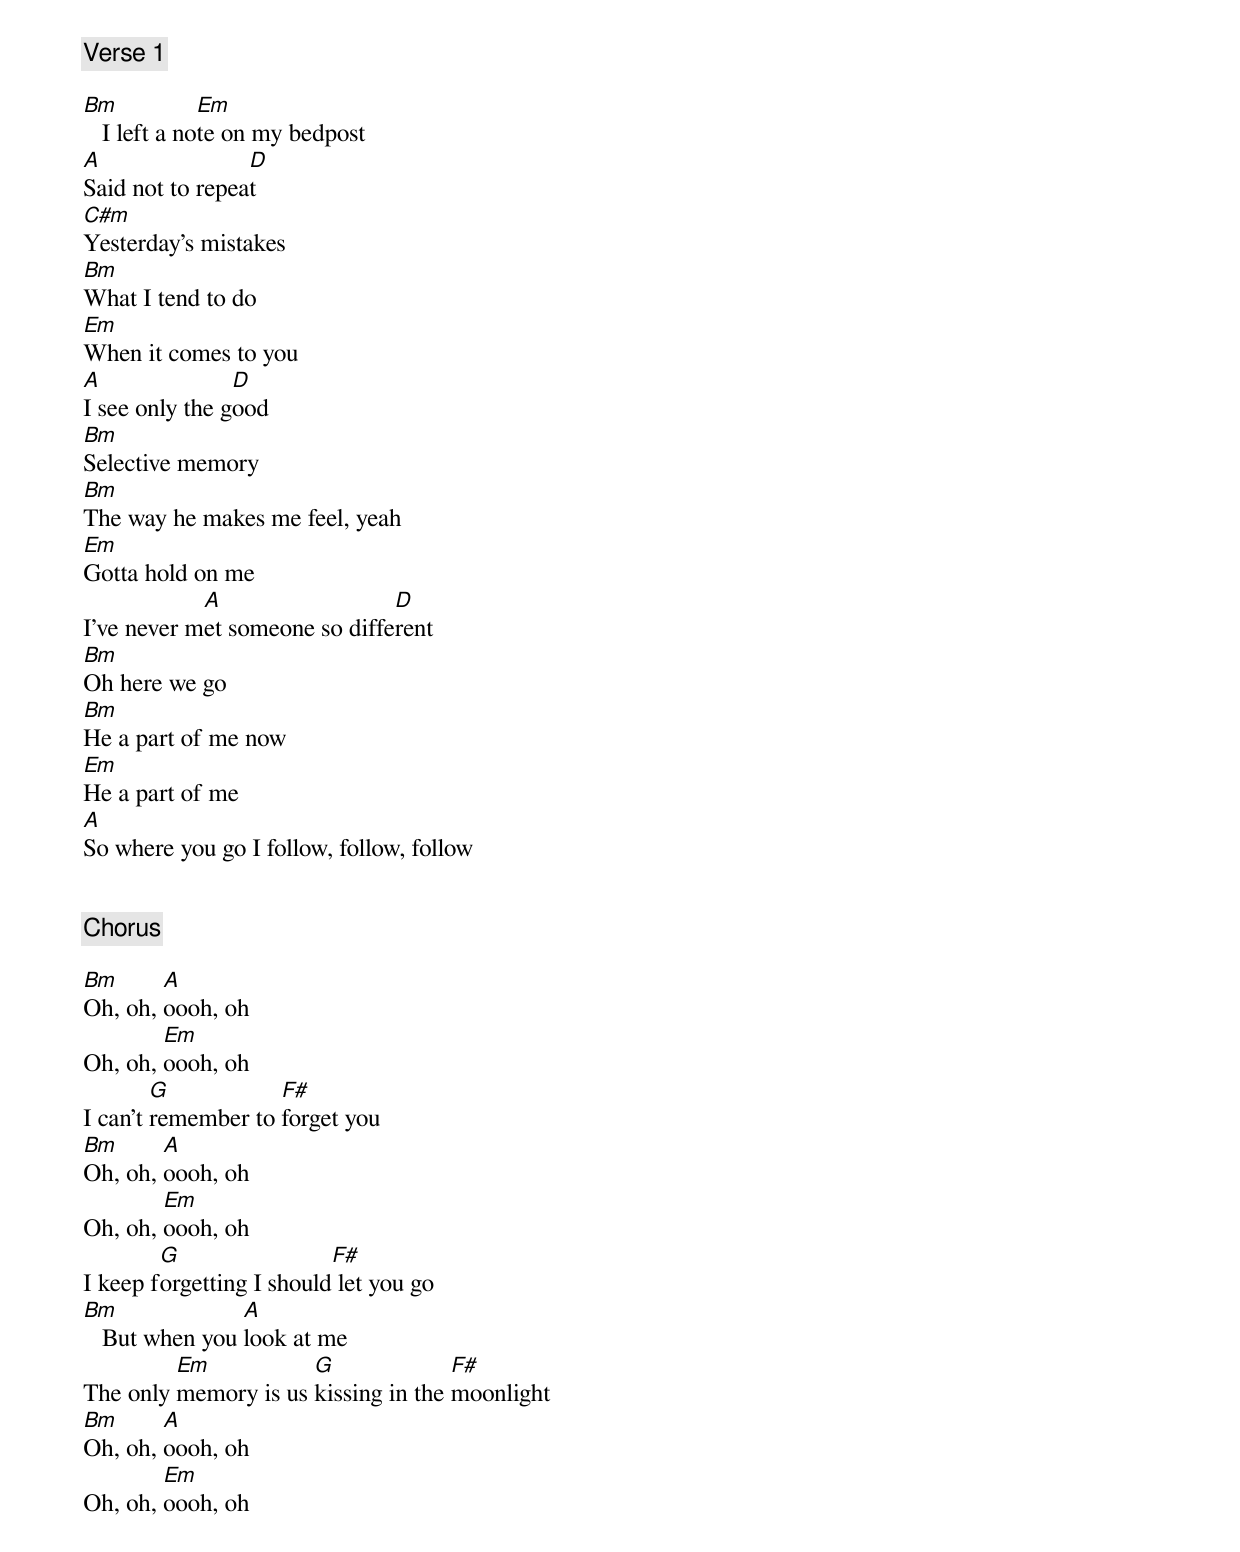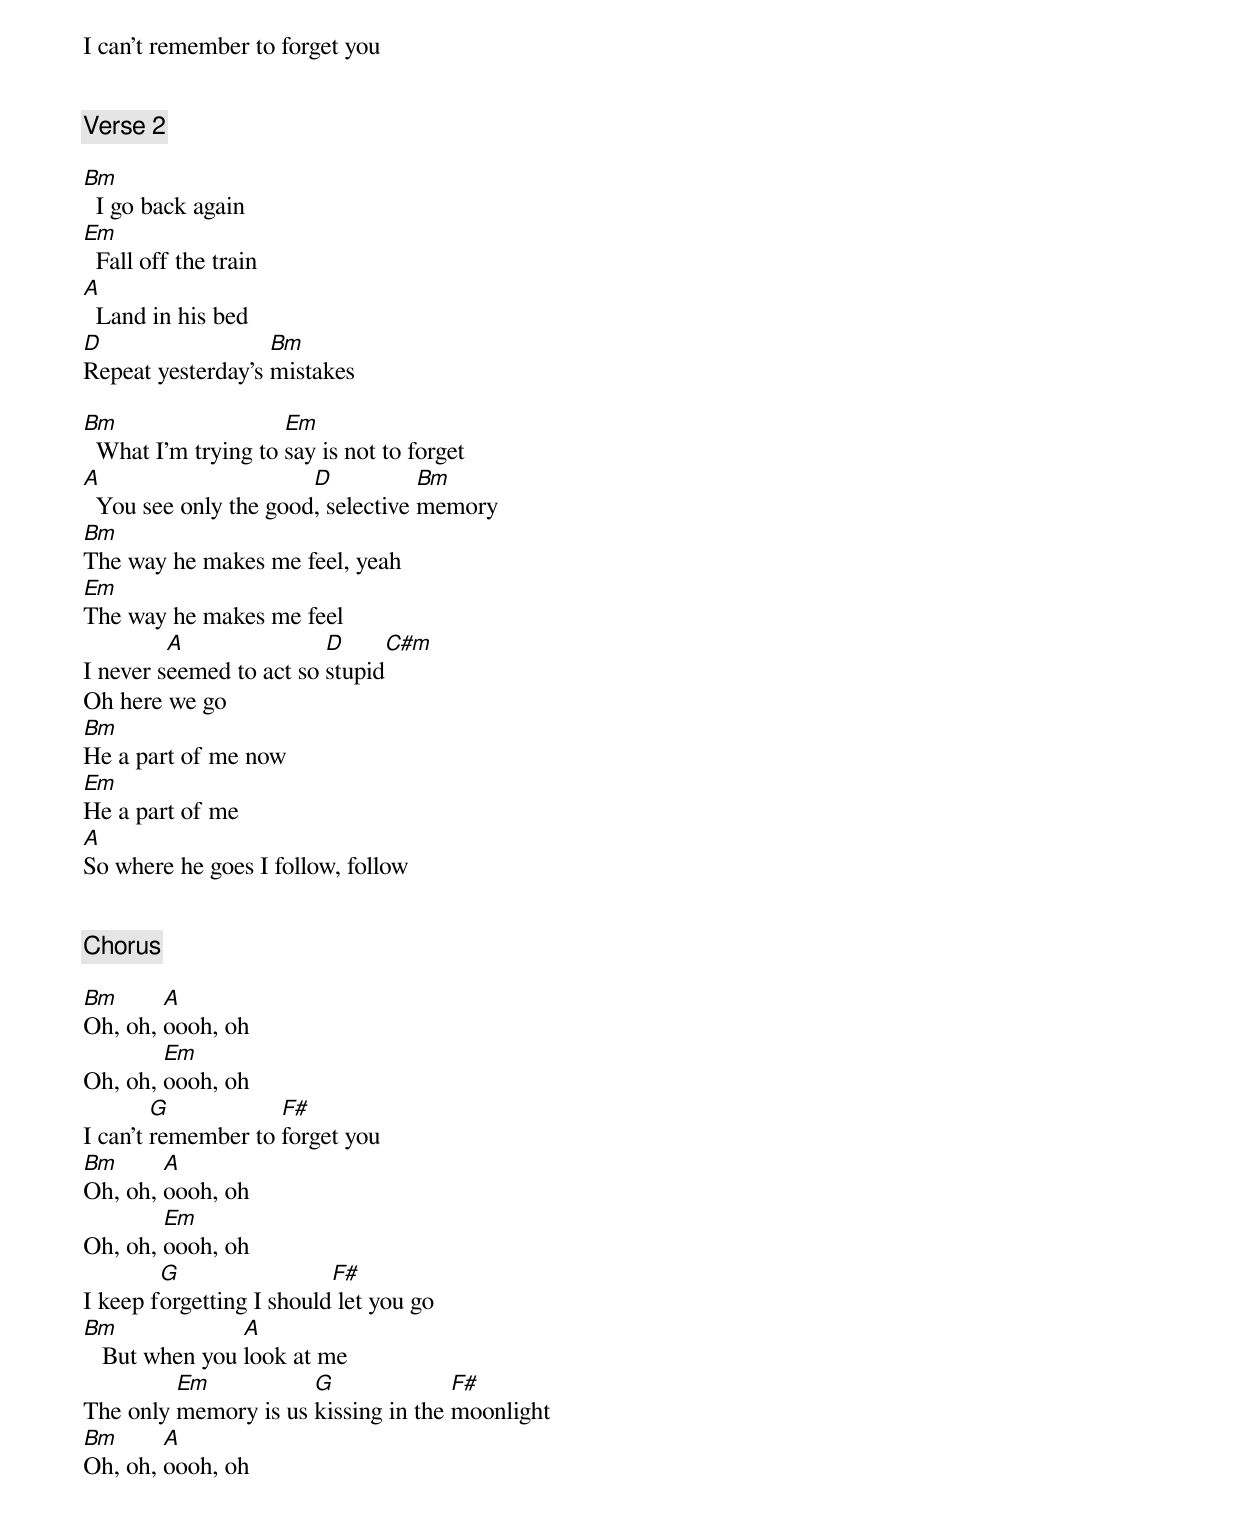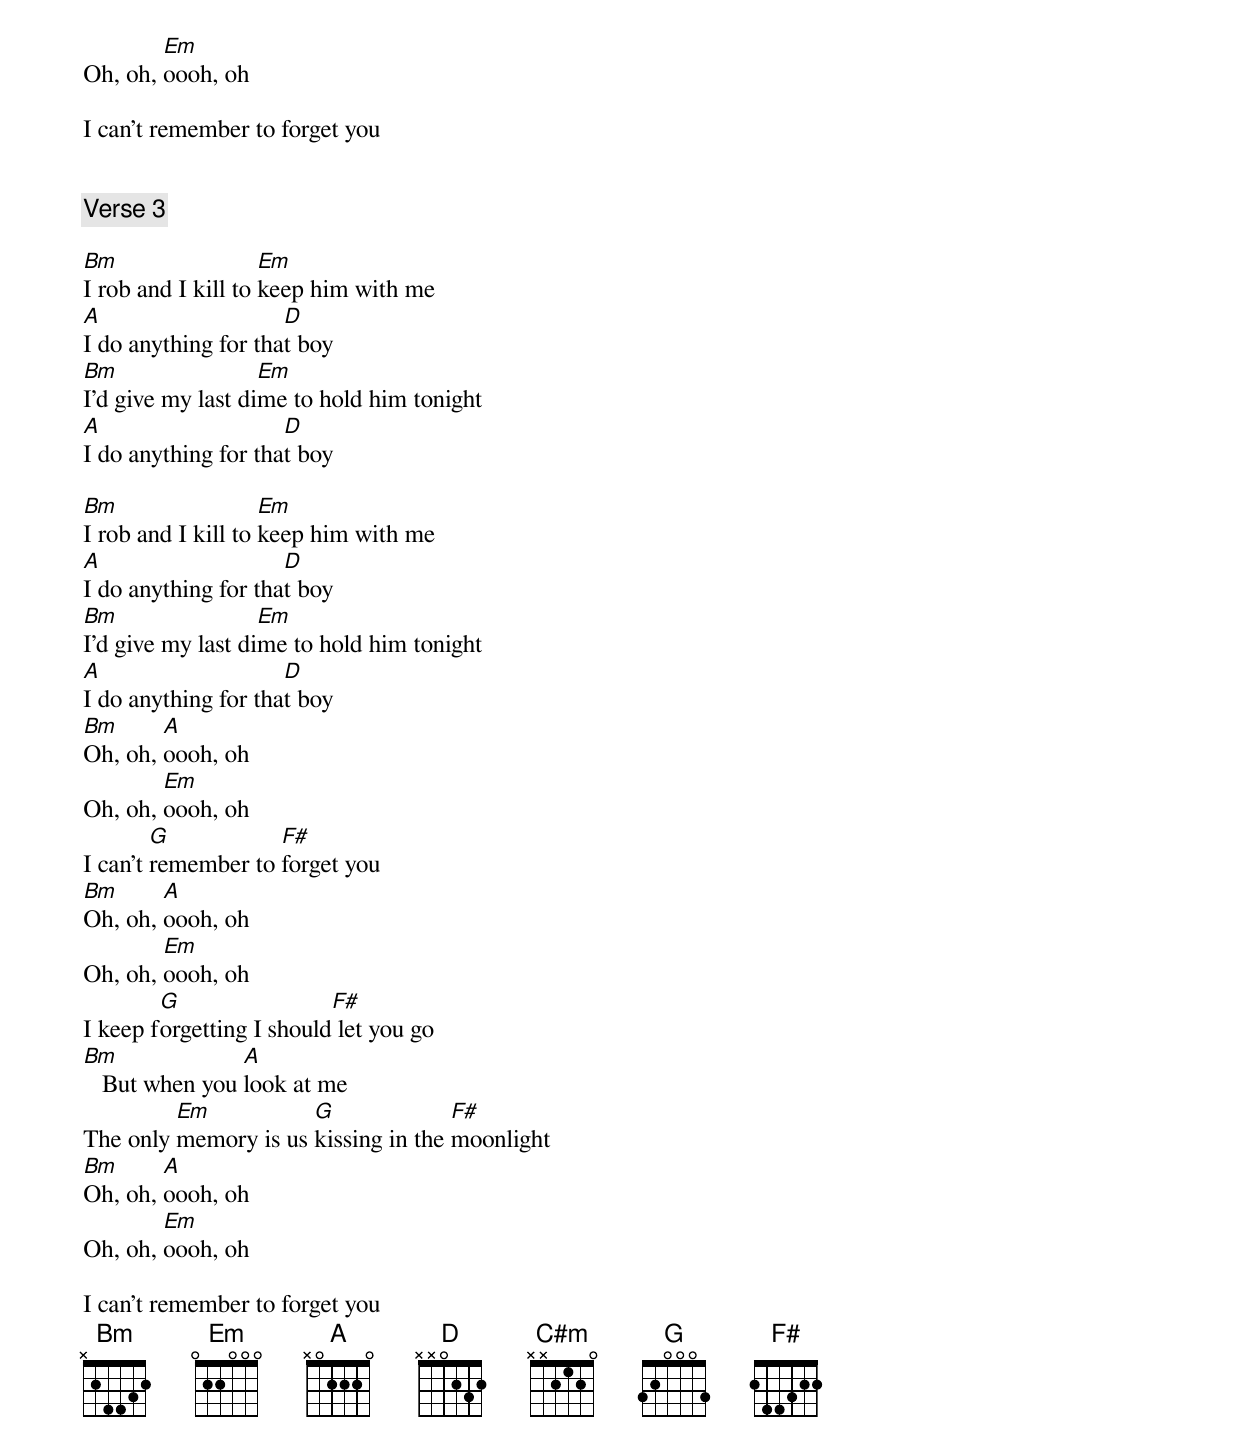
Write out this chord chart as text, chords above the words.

[Verse 1]

Bm            Em
   I left a note on my bedpost
A                D
Said not to repeat
C#m
Yesterday's mistakes
Bm
What I tend to do
Em
When it comes to you
A               D
I see only the good
Bm
Selective memory
Bm
The way he makes me feel, yeah
Em
Gotta hold on me
            A                  D
I've never met someone so different
Bm
Oh here we go
Bm
He a part of me now
Em
He a part of me
A
So where you go I follow, follow, follow


[Chorus]

Bm      A
Oh, oh, oooh, oh
        Em
Oh, oh, oooh, oh
        G           F#
I can't remember to forget you
Bm      A
Oh, oh, oooh, oh
        Em
Oh, oh, oooh, oh
        G                 F#
I keep forgetting I should let you go
Bm              A
   But when you look at me
         Em           G              F#
The only memory is us kissing in the moonlight
Bm      A
Oh, oh, oooh, oh
        Em
Oh, oh, oooh, oh

I can't remember to forget you


[Verse 2]

Bm
  I go back again
Em
  Fall off the train
A
  Land in his bed
D                  Bm
Repeat yesterday's mistakes

Bm                   Em
  What I'm trying to say is not to forget
A                      D           Bm
  You see only the good, selective memory
Bm
The way he makes me feel, yeah
Em
The way he makes me feel
         A               D      C#m
I never seemed to act so stupid
Oh here we go
Bm
He a part of me now
Em
He a part of me
A
So where he goes I follow, follow


[Chorus]

Bm      A
Oh, oh, oooh, oh
        Em
Oh, oh, oooh, oh
        G           F#
I can't remember to forget you
Bm      A
Oh, oh, oooh, oh
        Em
Oh, oh, oooh, oh
        G                 F#
I keep forgetting I should let you go
Bm              A
   But when you look at me
         Em           G              F#
The only memory is us kissing in the moonlight
Bm      A
Oh, oh, oooh, oh
        Em
Oh, oh, oooh, oh

I can't remember to forget you


[Verse 3]

Bm                  Em
I rob and I kill to keep him with me
A                    D
I do anything for that boy
Bm                 Em
I'd give my last dime to hold him tonight
A                    D
I do anything for that boy

Bm                  Em
I rob and I kill to keep him with me
A                    D
I do anything for that boy
Bm                 Em
I'd give my last dime to hold him tonight
A                    D
I do anything for that boy
Bm      A
Oh, oh, oooh, oh
        Em
Oh, oh, oooh, oh
        G           F#
I can't remember to forget you
Bm      A
Oh, oh, oooh, oh
        Em
Oh, oh, oooh, oh
        G                 F#
I keep forgetting I should let you go
Bm              A
   But when you look at me
         Em           G              F#
The only memory is us kissing in the moonlight
Bm      A
Oh, oh, oooh, oh
        Em
Oh, oh, oooh, oh

I can't remember to forget you
